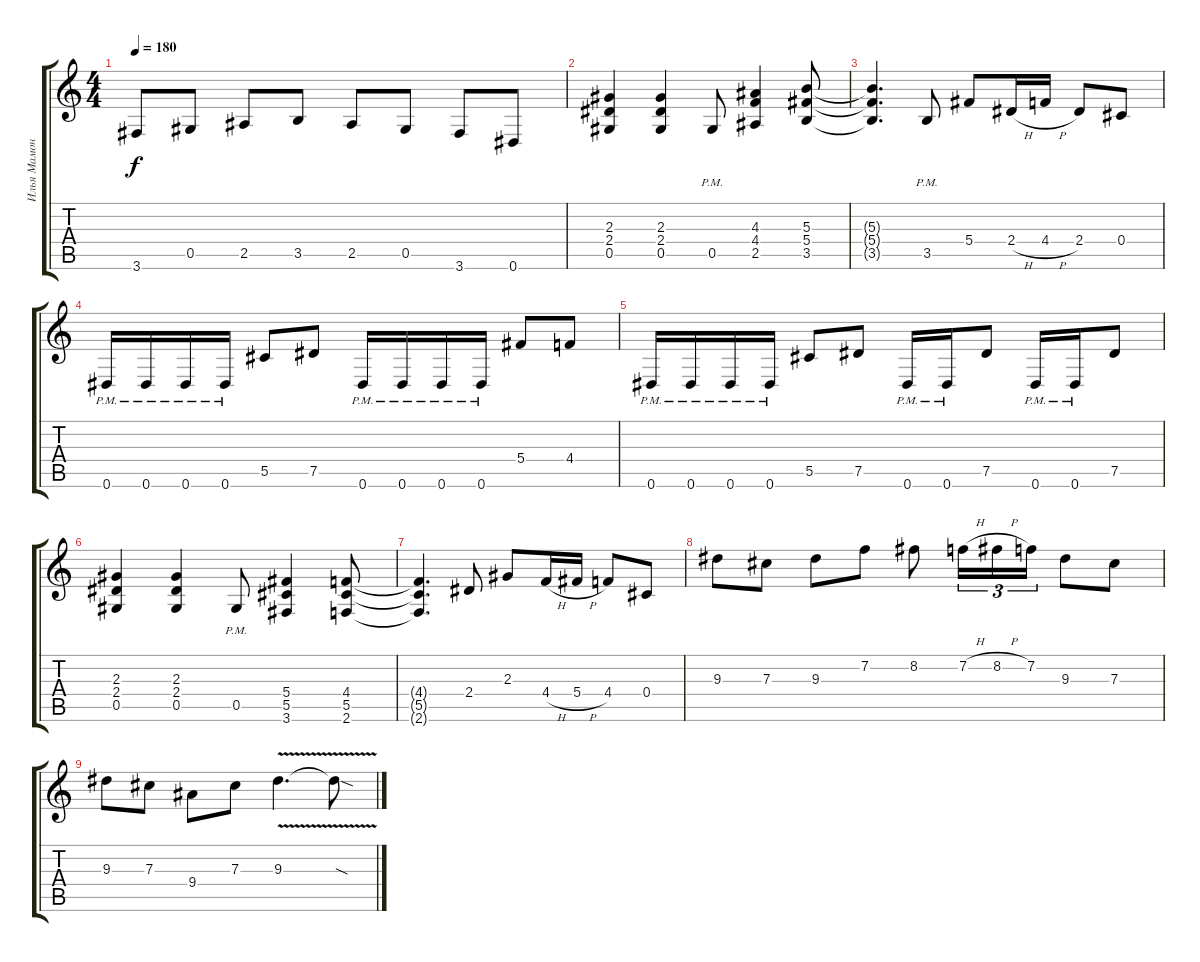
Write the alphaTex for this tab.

\track ("Илья Мамонтов" "Илья Мамон") {instrument distortionguitar}
\staff {score tabs}
\tuning (Eb4 Bb3 Gb3 Db3 Ab2 Eb2) {hide}
\ts (4 4)
\tempo 180
\clef g2
\ks c
3.6{t}.8{dy f} 0.5.8 2.5.8 3.5.8 2.5.8 0.5.8 3.6.8 0.6.8 |
(2.3 2.4 0.5).4 (2.3 2.4 0.5).4 0.5{pm}.8 (4.3 4.4 2.5).4 (5.3 5.4 3.5).8 |
(5.3{t} 5.4{t} 3.5{t}).4{d} 3.5{pm}.8 5.4.8 2.4{h}.16 4.4{h}.16 2.4.8 0.4.8 |
0.6{pm}.16 0.6{pm}.16 0.6{pm}.16 0.6{pm}.16 5.5.8 7.5.8 0.6{pm}.16 0.6{pm}.16 0.6{pm}.16 0.6{pm}.16 5.4.8 4.4.8 |
0.6{pm}.16 0.6{pm}.16 0.6{pm}.16 0.6{pm}.16 5.5.8 7.5.8 0.6{pm}.16 0.6{pm}.16 7.5.8 0.6{pm}.16 0.6{pm}.16 7.5.8 |
(2.3 2.4 0.5).4 (2.3 2.4 0.5).4 0.5{pm}.8 (5.4 5.5 3.6).4 (4.4 5.5 2.6).8 |
(4.4{t} 5.5{t} 2.6{t}).4{d} 2.4.8 2.3.8 4.4{h}.16 5.4{h}.16 4.4.8 0.4.8 |
9.3.8 7.3.8 9.3.8 7.2.8 8.2.8 7.2{h}.16{tu (3 2)} 8.2{h}.16{tu (3 2)} 7.2.16{tu (3 2)} 9.3.8 7.3.8 |
9.3.8 7.3.8 9.4.8 7.3.8 9.3{v}.4{d} 9.3{sod t}.8
